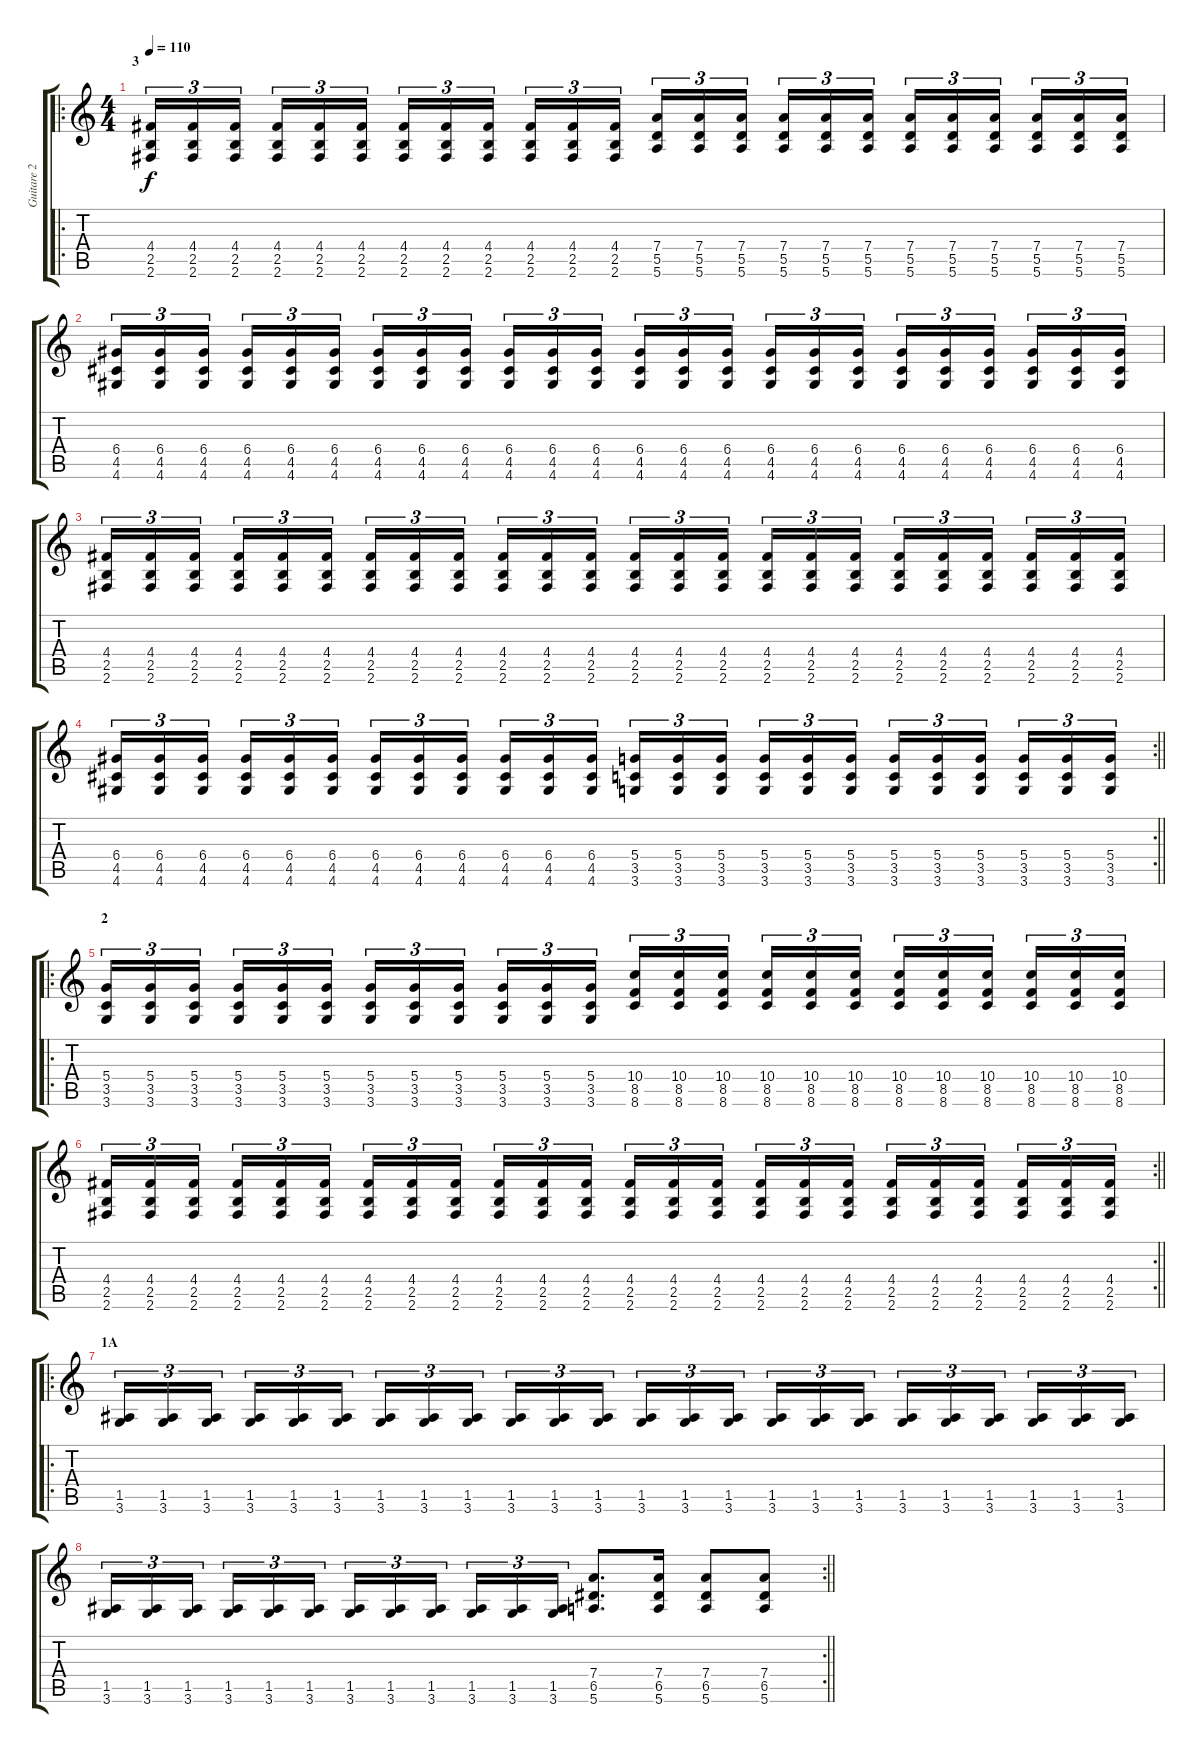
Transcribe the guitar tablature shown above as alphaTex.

\track ("Guitare 2" "Guitare 2") {instrument distortionguitar}
\staff {score tabs}
\tuning (E4 B3 G3 D3 A2 E2) {hide}
\ro
\ts (4 4)
\section ("" "3")
\tempo 110
\clef g2
\ks c
(4.4 2.5 2.6).16{tu (3 2) dy f} (4.4 2.5 2.6).16{tu (3 2)} (4.4 2.5 2.6).16{tu (3 2) beam splitsecondary} (4.4 2.5 2.6).16{tu (3 2)} (4.4 2.5 2.6).16{tu (3 2)} (4.4 2.5 2.6).16{tu (3 2)} (4.4 2.5 2.6).16{tu (3 2)} (4.4 2.5 2.6).16{tu (3 2)} (4.4 2.5 2.6).16{tu (3 2) beam splitsecondary} (4.4 2.5 2.6).16{tu (3 2)} (4.4 2.5 2.6).16{tu (3 2)} (4.4 2.5 2.6).16{tu (3 2)} (7.4 5.5 5.6).16{tu (3 2)} (7.4 5.5 5.6).16{tu (3 2)} (7.4 5.5 5.6).16{tu (3 2) beam splitsecondary} (7.4 5.5 5.6).16{tu (3 2)} (7.4 5.5 5.6).16{tu (3 2)} (7.4 5.5 5.6).16{tu (3 2)} (7.4 5.5 5.6).16{tu (3 2)} (7.4 5.5 5.6).16{tu (3 2)} (7.4 5.5 5.6).16{tu (3 2) beam splitsecondary} (7.4 5.5 5.6).16{tu (3 2)} (7.4 5.5 5.6).16{tu (3 2)} (7.4 5.5 5.6).16{tu (3 2)} |
(6.4 4.5 4.6).16{tu (3 2)} (6.4 4.5 4.6).16{tu (3 2)} (6.4 4.5 4.6).16{tu (3 2) beam splitsecondary} (6.4 4.5 4.6).16{tu (3 2)} (6.4 4.5 4.6).16{tu (3 2)} (6.4 4.5 4.6).16{tu (3 2)} (6.4 4.5 4.6).16{tu (3 2)} (6.4 4.5 4.6).16{tu (3 2)} (6.4 4.5 4.6).16{tu (3 2) beam splitsecondary} (6.4 4.5 4.6).16{tu (3 2)} (6.4 4.5 4.6).16{tu (3 2)} (6.4 4.5 4.6).16{tu (3 2)} (6.4 4.5 4.6).16{tu (3 2)} (6.4 4.5 4.6).16{tu (3 2)} (6.4 4.5 4.6).16{tu (3 2) beam splitsecondary} (6.4 4.5 4.6).16{tu (3 2)} (6.4 4.5 4.6).16{tu (3 2)} (6.4 4.5 4.6).16{tu (3 2)} (6.4 4.5 4.6).16{tu (3 2)} (6.4 4.5 4.6).16{tu (3 2)} (6.4 4.5 4.6).16{tu (3 2) beam splitsecondary} (6.4 4.5 4.6).16{tu (3 2)} (6.4 4.5 4.6).16{tu (3 2)} (6.4 4.5 4.6).16{tu (3 2)} |
(4.4 2.5 2.6).16{tu (3 2)} (4.4 2.5 2.6).16{tu (3 2)} (4.4 2.5 2.6).16{tu (3 2) beam splitsecondary} (4.4 2.5 2.6).16{tu (3 2)} (4.4 2.5 2.6).16{tu (3 2)} (4.4 2.5 2.6).16{tu (3 2)} (4.4 2.5 2.6).16{tu (3 2)} (4.4 2.5 2.6).16{tu (3 2)} (4.4 2.5 2.6).16{tu (3 2) beam splitsecondary} (4.4 2.5 2.6).16{tu (3 2)} (4.4 2.5 2.6).16{tu (3 2)} (4.4 2.5 2.6).16{tu (3 2)} (4.4 2.5 2.6).16{tu (3 2)} (4.4 2.5 2.6).16{tu (3 2)} (4.4 2.5 2.6).16{tu (3 2) beam splitsecondary} (4.4 2.5 2.6).16{tu (3 2)} (4.4 2.5 2.6).16{tu (3 2)} (4.4 2.5 2.6).16{tu (3 2)} (4.4 2.5 2.6).16{tu (3 2)} (4.4 2.5 2.6).16{tu (3 2)} (4.4 2.5 2.6).16{tu (3 2) beam splitsecondary} (4.4 2.5 2.6).16{tu (3 2)} (4.4 2.5 2.6).16{tu (3 2)} (4.4 2.5 2.6).16{tu (3 2)} |
\rc 2
\barLineRight lightlight
(6.4 4.5 4.6).16{tu (3 2)} (6.4 4.5 4.6).16{tu (3 2)} (6.4 4.5 4.6).16{tu (3 2) beam splitsecondary} (6.4 4.5 4.6).16{tu (3 2)} (6.4 4.5 4.6).16{tu (3 2)} (6.4 4.5 4.6).16{tu (3 2)} (6.4 4.5 4.6).16{tu (3 2)} (6.4 4.5 4.6).16{tu (3 2)} (6.4 4.5 4.6).16{tu (3 2) beam splitsecondary} (6.4 4.5 4.6).16{tu (3 2)} (6.4 4.5 4.6).16{tu (3 2)} (6.4 4.5 4.6).16{tu (3 2)} (5.4 3.5 3.6).16{tu (3 2)} (5.4 3.5 3.6).16{tu (3 2)} (5.4 3.5 3.6).16{tu (3 2) beam splitsecondary} (5.4 3.5 3.6).16{tu (3 2)} (5.4 3.5 3.6).16{tu (3 2)} (5.4 3.5 3.6).16{tu (3 2)} (5.4 3.5 3.6).16{tu (3 2)} (5.4 3.5 3.6).16{tu (3 2)} (5.4 3.5 3.6).16{tu (3 2) beam splitsecondary} (5.4 3.5 3.6).16{tu (3 2)} (5.4 3.5 3.6).16{tu (3 2)} (5.4 3.5 3.6).16{tu (3 2)} |
\ro
\section ("" "2")
(5.4 3.5 3.6).16{tu (3 2)} (5.4 3.5 3.6).16{tu (3 2)} (5.4 3.5 3.6).16{tu (3 2) beam splitsecondary} (5.4 3.5 3.6).16{tu (3 2)} (5.4 3.5 3.6).16{tu (3 2)} (5.4 3.5 3.6).16{tu (3 2)} (5.4 3.5 3.6).16{tu (3 2)} (5.4 3.5 3.6).16{tu (3 2)} (5.4 3.5 3.6).16{tu (3 2) beam splitsecondary} (5.4 3.5 3.6).16{tu (3 2)} (5.4 3.5 3.6).16{tu (3 2)} (5.4 3.5 3.6).16{tu (3 2)} (10.4 8.5 8.6).16{tu (3 2)} (10.4 8.5 8.6).16{tu (3 2)} (10.4 8.5 8.6).16{tu (3 2) beam splitsecondary} (10.4 8.5 8.6).16{tu (3 2)} (10.4 8.5 8.6).16{tu (3 2)} (10.4 8.5 8.6).16{tu (3 2)} (10.4 8.5 8.6).16{tu (3 2)} (10.4 8.5 8.6).16{tu (3 2)} (10.4 8.5 8.6).16{tu (3 2) beam splitsecondary} (10.4 8.5 8.6).16{tu (3 2)} (10.4 8.5 8.6).16{tu (3 2)} (10.4 8.5 8.6).16{tu (3 2)} |
\rc 2
\barLineRight lightlight
(4.4 2.5 2.6).16{tu (3 2)} (4.4 2.5 2.6).16{tu (3 2)} (4.4 2.5 2.6).16{tu (3 2) beam splitsecondary} (4.4 2.5 2.6).16{tu (3 2)} (4.4 2.5 2.6).16{tu (3 2)} (4.4 2.5 2.6).16{tu (3 2)} (4.4 2.5 2.6).16{tu (3 2)} (4.4 2.5 2.6).16{tu (3 2)} (4.4 2.5 2.6).16{tu (3 2) beam splitsecondary} (4.4 2.5 2.6).16{tu (3 2)} (4.4 2.5 2.6).16{tu (3 2)} (4.4 2.5 2.6).16{tu (3 2)} (4.4 2.5 2.6).16{tu (3 2)} (4.4 2.5 2.6).16{tu (3 2)} (4.4 2.5 2.6).16{tu (3 2) beam splitsecondary} (4.4 2.5 2.6).16{tu (3 2)} (4.4 2.5 2.6).16{tu (3 2)} (4.4 2.5 2.6).16{tu (3 2)} (4.4 2.5 2.6).16{tu (3 2)} (4.4 2.5 2.6).16{tu (3 2)} (4.4 2.5 2.6).16{tu (3 2) beam splitsecondary} (4.4 2.5 2.6).16{tu (3 2)} (4.4 2.5 2.6).16{tu (3 2)} (4.4 2.5 2.6).16{tu (3 2)} |
\ro
\section ("" "1A")
(1.5 3.6).16{tu (3 2)} (1.5 3.6).16{tu (3 2)} (1.5 3.6).16{tu (3 2) beam splitsecondary} (1.5 3.6).16{tu (3 2)} (1.5 3.6).16{tu (3 2)} (1.5 3.6).16{tu (3 2)} (1.5 3.6).16{tu (3 2)} (1.5 3.6).16{tu (3 2)} (1.5 3.6).16{tu (3 2) beam splitsecondary} (1.5 3.6).16{tu (3 2)} (1.5 3.6).16{tu (3 2)} (1.5 3.6).16{tu (3 2)} (1.5 3.6).16{tu (3 2)} (1.5 3.6).16{tu (3 2)} (1.5 3.6).16{tu (3 2) beam splitsecondary} (1.5 3.6).16{tu (3 2)} (1.5 3.6).16{tu (3 2)} (1.5 3.6).16{tu (3 2)} (1.5 3.6).16{tu (3 2)} (1.5 3.6).16{tu (3 2)} (1.5 3.6).16{tu (3 2) beam splitsecondary} (1.5 3.6).16{tu (3 2)} (1.5 3.6).16{tu (3 2)} (1.5 3.6).16{tu (3 2)} |
\rc 2
\barLineRight lightlight
(1.5 3.6).16{tu (3 2)} (1.5 3.6).16{tu (3 2)} (1.5 3.6).16{tu (3 2) beam splitsecondary} (1.5 3.6).16{tu (3 2)} (1.5 3.6).16{tu (3 2)} (1.5 3.6).16{tu (3 2)} (1.5 3.6).16{tu (3 2)} (1.5 3.6).16{tu (3 2)} (1.5 3.6).16{tu (3 2) beam splitsecondary} (1.5 3.6).16{tu (3 2)} (1.5 3.6).16{tu (3 2)} (1.5 3.6).16{tu (3 2)} (7.4 6.5 5.6).8{d} (7.4 6.5 5.6).16 (7.4 6.5 5.6).8 (7.4 6.5 5.6).8
